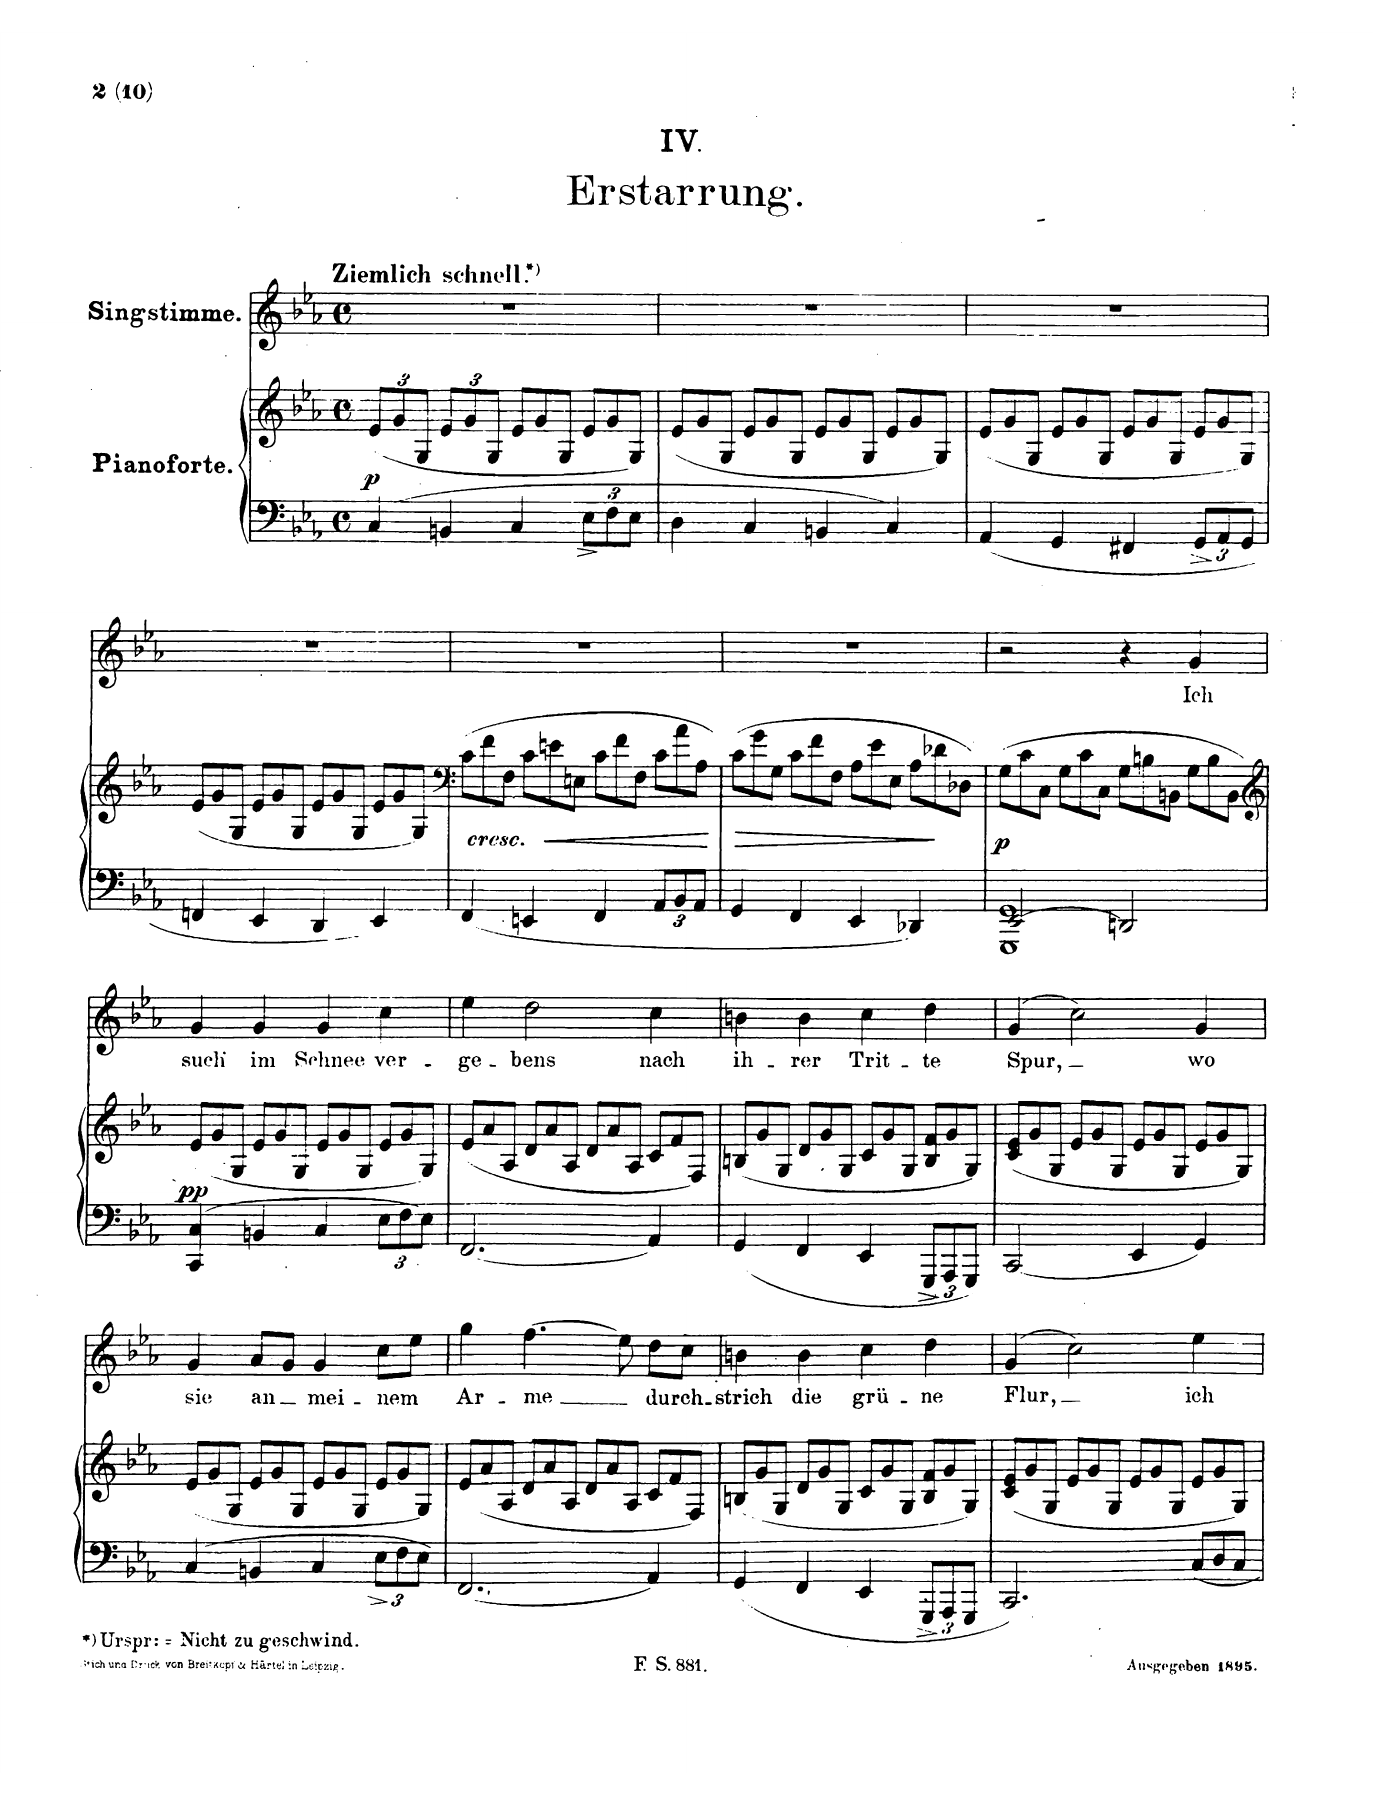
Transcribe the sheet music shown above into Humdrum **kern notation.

**kern	**kern	**dynam	**kern	**text
*part2	*part2	*part2	*part1	*part1
*staff3	*staff2	*staff2/3	*staff1	*staff1
*I"Pianoforte	*	*	*I"Singstimme Voice	*
*I'Pno	*	*	*	*
*clefF4	*clefG2	*	*clefG2	*
*k[b-e-a-]	*k[b-e-a-]	*	*k[b-e-a-]	*
*M4/4	*M4/4	*	*M4/4	*
*met(c)	*met(c)	*	*met(c)	*
*	*Xbrackettup	*	*	*
=1	=1	=1	=1	=1
!	!	!	!LO:TX:a:B:t=Ziemlich schnell	!
!	!	!LO:DY:b	!	!
4C/	(12e-/L	p	1r	.
.	12g/	.	.	.
.	12G/J	.	.	.
4BBn/	12e-/L	.	.	.
.	12g/	.	.	.
.	12G/J	.	.	.
4C/	12e-/L	.	.	.
.	12g/	.	.	.
.	12G/J	.	.	.
*Xbrackettup	*	*	*	*
12E-^>\L	12e-/L	.	.	.
12F\	12g/	.	.	.
12E-\J	12G/J)	.	.	.
=2	=2	=2	=2	=2
4D\	(12e-/L	.	1r	.
!	!LO:TX:i:t=sim.	!	!	!
.	12g/	.	.	.
.	12G/J	.	.	.
4C/	12e-/L	.	.	.
.	12g/	.	.	.
.	12G/J	.	.	.
4BBn/	12e-/L	.	.	.
.	12g/	.	.	.
.	12G/J	.	.	.
4C/	12e-/L	.	.	.
.	12g/	.	.	.
.	12G/J)	.	.	.
=3	=3	=3	=3	=3
4AA-/	(12e-/L	.	1r	.
.	12g/	.	.	.
.	12G/J	.	.	.
4GG/	12e-/L	.	.	.
.	12g/	.	.	.
.	12G/J	.	.	.
4FF#X/	12e-/L	.	.	.
.	12g/	.	.	.
.	12G/J	.	.	.
12GG^/L	12e-/L	.	.	.
12AA-/	12g/	.	.	.
12GG/J	12G/J)	.	.	.
=4	=4	=4	=4	=4
4FFn/	(12e-/L	.	1r	.
.	12g/	.	.	.
.	12G/J	.	.	.
4EE-/	12e-/L	.	.	.
.	12g/	.	.	.
.	12G/J	.	.	.
*	*Xtuplet	*	*	*
4DD/	12e-/L	.	.	.
.	12g/	.	.	.
.	12G/J	.	.	.
4EE-/	12e-/L	.	.	.
.	12g/	.	.	.
.	12G/J)	.	.	.
=5	=5	=5	=5	=5
*	*clefF4	*	*	*
!	!LO:TX:b:i:t=cresc.	!	!	!
4FF/	(12c\L	.	1r	.
.	12f\	.	.	.
.	12F\J	.	.	.
!	!	!LO:HP:b	!	!
4EEn/	12c\L	<	.	.
.	12en\	.	.	.
.	12En\J	.	.	.
4FF/	12c\L	.	.	.
.	12f\	.	.	.
.	12F\J	.	.	.
*brackettup	*	*	*	*
12AA-/L	12c\L	.	.	.
12BB-/	12a-\	.	.	.
12AA-/J	12A-\J)	.	.	.
.	.	[	.	.
=6	=6	=6	=6	=6
!	!	!LO:HP:b	!	!
4GG/	(12c\L	>	1r	.
.	12g\	.	.	.
.	12G\J	.	.	.
4FF/	12c\L	.	.	.
.	12f\	.	.	.
.	12F\J	.	.	.
4EE-/	12A-\L	.	.	.
.	12e-\	.	.	.
.	12E-\J	.	.	.
4DD-X/	12A-\L	.	.	.
.	12d-X\	.	.	.
.	12D-X\J)	]	.	.
=7	=7	=7	=7	=7
*^	*	*	*	*
!	!	!	!LO:DY:b	!	!
1GGG 1GG	2EE-/	(12G\L	p	4r	.
.	.	12c\	.	.	.
.	.	12C\J	.	.	.
.	.	12G\L	.	4r	.
.	.	12c\	.	.	.
.	.	12C\J	.	.	.
.	2DDn/	12G\L	.	4r	.
.	.	12Bn\	.	.	.
.	.	12BBn\J	.	.	.
.	.	12G\L	.	4g/	Ich
.	.	12B\	.	.	.
.	.	12BB\J)	.	.	.
*v	*v	*	*	*	*
=8	=8	=8	=8	=8
*	*clefG2	*	*	*
!	!	!LO:DY:b	!	!
4CC/ 4C/	(12e-/L	pp	4g/	such
.	12g/	.	.	.
.	12G/J	.	.	.
4BBn/	12e-/L	.	4g/	im
.	12g/	.	.	.
.	12G/J	.	.	.
4C/	12e-/L	.	4g/	Schnee
.	12g/	.	.	.
.	12G/J	.	.	.
*Xbrackettup	*	*	*	*
12E-\L	12e-/L	.	4cc\	ver-
12F\	12g/	.	.	.
12E-\J	12G/J)	.	.	.
=9	=9	=9	=9	=9
2.FF/	(12e-/L	.	4ee-\	-ge-
.	12a-/	.	.	.
.	12A-/J	.	.	.
.	12d/L	.	2dd\	-bens
.	12a-/	.	.	.
.	12A-/J	.	.	.
.	12d/L	.	.	.
.	12a-/	.	.	.
.	12A-/J	.	.	.
4AA-/	12c/L	.	4cc\	nach
.	12f/	.	.	.
.	12F/J)	.	.	.
=10	=10	=10	=10	=10
4GG/	(12Bn/L	.	4bn\	ih-
.	12g/	.	.	.
.	12G/J	.	.	.
4FF/	12d/L	.	4b\	-rer
.	12g/	.	.	.
.	12G/J	.	.	.
4EE-/	12c/L	.	4cc\	Trit-
.	12g/	.	.	.
.	12G/J	.	.	.
*brackettup	*	*	*	*
12GGG^/L	12B/ 12f/L	.	4dd\	-te
12AAA-/	12g/	.	.	.
12GGG/J	12G/J)	.	.	.
=11	=11	=11	=11	=11
2CC/	(12c/ 12e-/L	.	(4g/	Spur,
.	12g/	.	.	.
.	12G/J	.	.	.
.	12e-/L	.	2cc\)	.
.	12g/	.	.	.
.	12G/J	.	.	.
4EE-/	12e-/L	.	.	.
.	12g/	.	.	.
.	12G/J	.	.	.
4GG/	12e-/L	.	4g/	wo
.	12g/	.	.	.
.	12G/J)	.	.	.
=12	=12	=12	=12	=12
4C/	(12e-/L	.	4g/	sie
.	12g/	.	.	.
.	12G/J	.	.	.
4BBn/	12e-/L	.	8a-/L	an
.	12g/	.	.	.
.	.	.	8g/J	.
.	12G/J	.	.	.
4C/	12e-/L	.	4g/	mei-
.	12g/	.	.	.
.	12G/J	.	.	.
*Xbrackettup	*	*	*	*
12E-^<\L	12e-/L	.	8cc\L	-nem
12F\	12g/	.	.	.
.	.	.	8ee-\J	.
12E-\J	12G/J)	.	.	.
=13	=13	=13	=13	=13
2.FF/	(12e-/L	.	4gg\	Ar-
.	12a-/	.	.	.
.	12A-/J	.	.	.
.	12d/L	.	(4.ff\	-me
.	12a-/	.	.	.
.	12A-/J	.	.	.
.	12d/L	.	.	.
.	12a-/	.	.	.
.	.	.	8ee-\)	.
.	12A-/J	.	.	.
4AA-/	12c/L	.	8dd\L	durch-
.	12f/	.	.	.
.	.	.	8cc\J	.
.	12F/J)	.	.	.
=14	=14	=14	=14	=14
4GG/	(12Bn/L	.	4bn\	-strich
.	12g/	.	.	.
.	12G/J	.	.	.
4FF/	12d/L	.	4b\	die
.	12g/	.	.	.
.	12G/J	.	.	.
4EE-/	12c/L	.	4cc\	grü-
.	12g/	.	.	.
.	12G/J	.	.	.
*brackettup	*	*	*	*
12GGG^/L	12B/ 12f/L	.	4dd\	-ne
12AAA-/	12g/	.	.	.
12GGG/J	12G/J)	.	.	.
=15	=15	=15	=15	=15
2.CC/	(12c/ 12e-/L	.	(4g/	Flur,
.	12g/	.	.	.
.	12G/J	.	.	.
.	12e-/L	.	2cc\)	.
.	12g/	.	.	.
.	12G/J	.	.	.
.	12e-/L	.	.	.
.	12g/	.	.	.
.	12G/J	.	.	.
*Xtuplet	*	*	*	*
12C/L	12e-/L	.	4ee-\	ich
12D/	12g/	.	.	.
12C/J	12G/J)	.	.	.
=	=	=	=	=
*-	*-	*-	*-	*-
